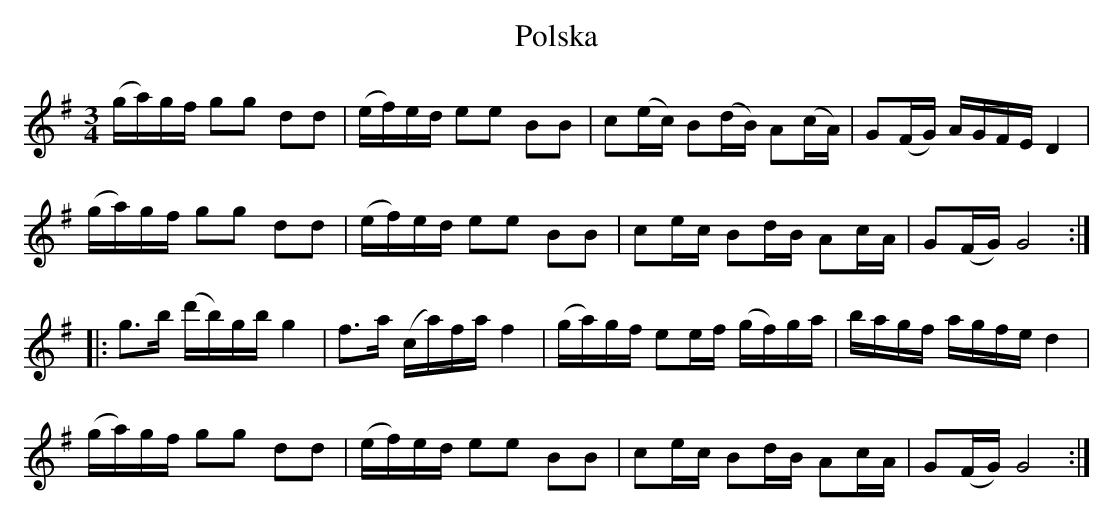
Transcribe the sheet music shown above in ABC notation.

X:1
T:Polska
M:3/4
L:1/16
K:G
(ga)gf g2g2 d2d2 | (ef)ed e2e2 B2B2 | c2(ec) B2(dB) A2(cA) | G2(FG) AGFE D4 |
(ga)gf g2g2 d2d2 | (ef)ed e2e2 B2B2 | c2ec B2dB A2cA | G2(FG) G8 ::
g2>b2 (d'b)gb g4 | f2>a2 (ca)fa f4 | (ga)gf e2ef (gf)ga | bagf agfe d4 |
(ga)gf g2g2 d2d2 | (ef)ed e2e2 B2B2 | c2ec B2dB A2cA | G2(FG) G8 :|
